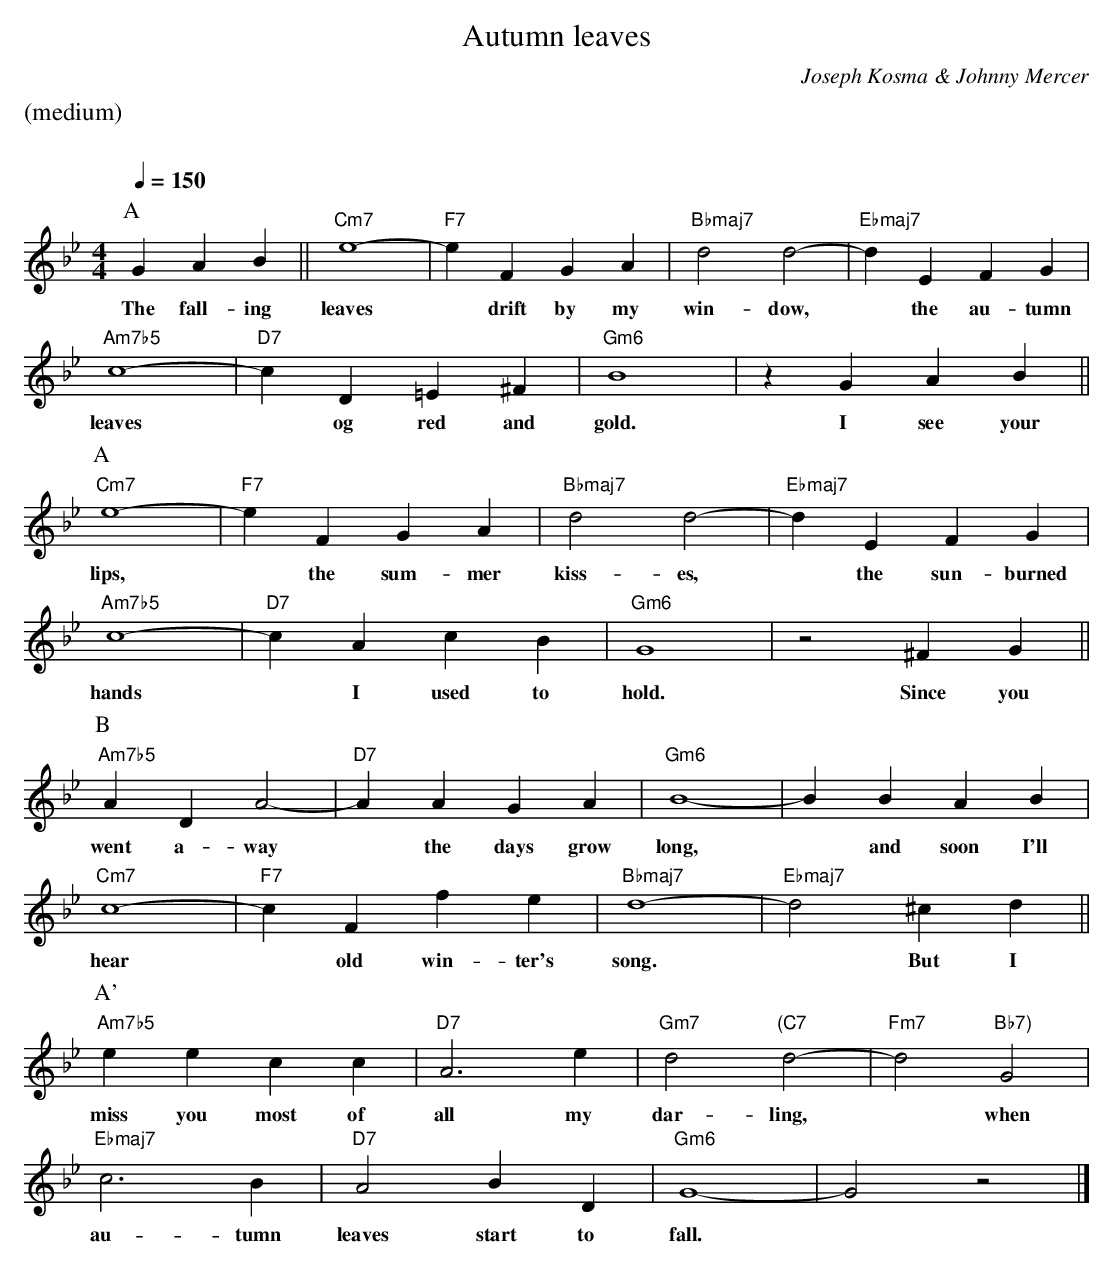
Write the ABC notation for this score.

X:1
T: Autumn leaves
M:4/4
L:1/4
C:Joseph Kosma & Johnny Mercer
Q:1/4=150
K:Gm
%%text (medium)
%%vskip 20
P: A
GAB || "Cm7"e4- | "F7"eFGA | "Bbmaj7"d2d2- | "Ebmaj7"dEFG |
w:The fall-ing leaves* drift by my win-dow,* the au-tumn
"Am7b5"c4- | "D7"cD=E^F | "Gm6"B4 | zGAB ||
w:leaves* og red and gold. I see your
P: A
"Cm7"e4- | "F7"eFGA | "Bbmaj7"d2d2- | "Ebmaj7"dEFG |
w:lips,* the sum-mer kiss-es,* the sun-burned
"Am7b5"c4- | "D7"cAcB | "Gm6"G4 | z2^FG ||
w:hands* I used to hold. Since you
P: B
"Am7b5"ADA2- | "D7"AAGA | "Gm6"B4- | BBAB |
w:went a-way* the days grow long,* and soon I'll
"Cm7"c4- | "F7"cFfe | "Bbmaj7"d4- | "Ebmaj7"d2^cd ||
w:hear* old win-ter's song.* But I
P: A'
"Am7b5"eecc | "D7"A3e | "Gm7"d2 "(C7"d2- | "Fm7"d2 "Bb7)"G2 |
w:miss you most of all my dar-ling,* when
"Ebmaj7"c3B | "D7"A2BD | "Gm6"G4- | G2z2 |]
w:au-tumn leaves start to fall.*
